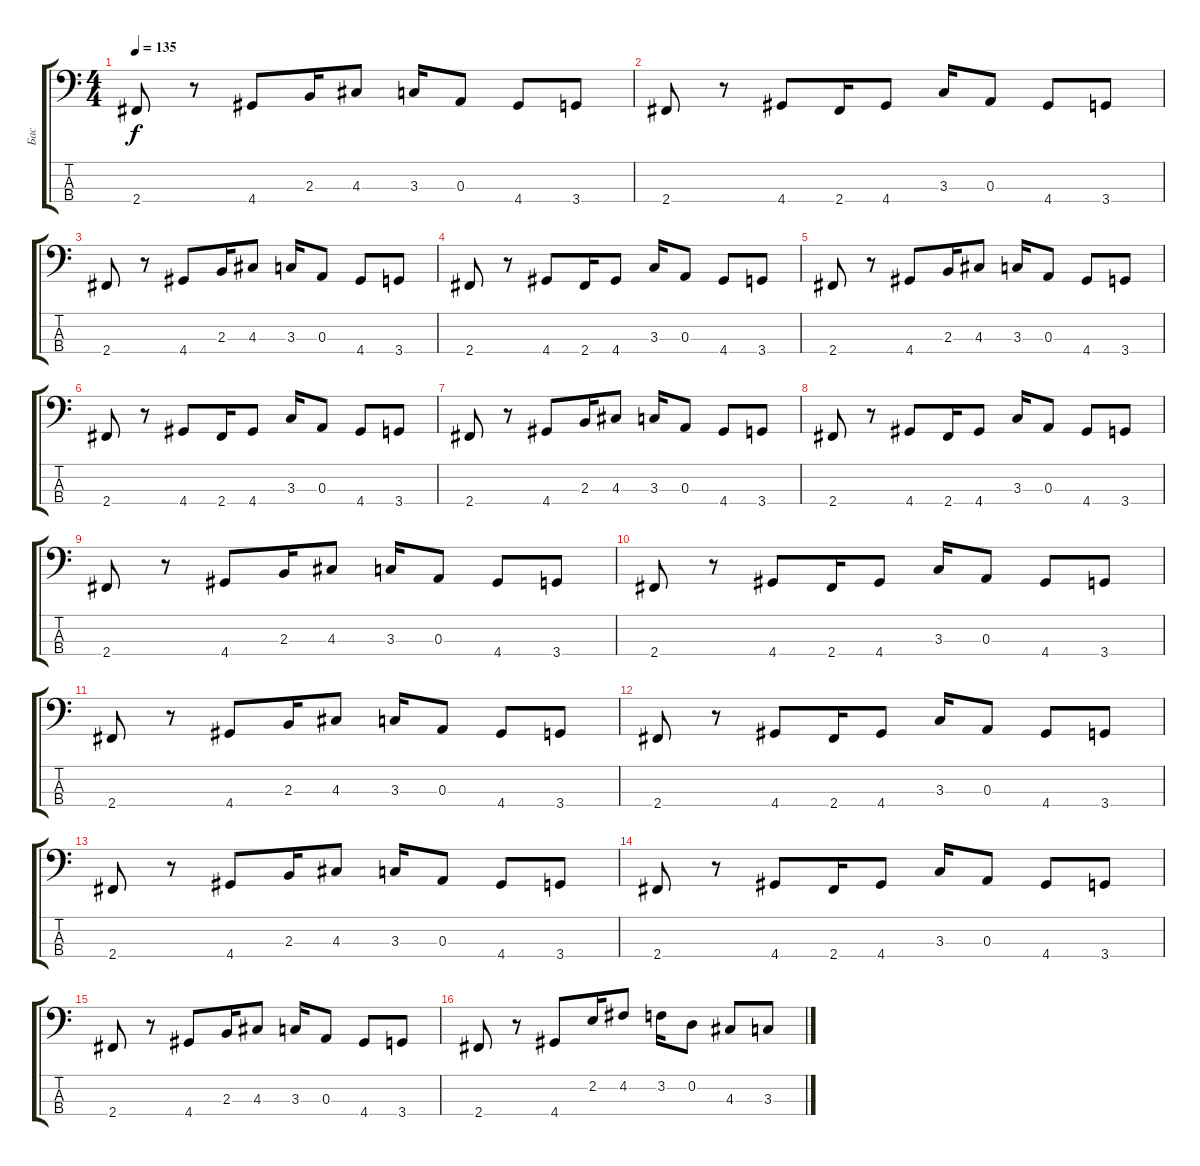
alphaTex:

\track ("Бас" "Бас") {instrument fretlessbass}
\staff {score tabs}
\tuning (G2 D2 A1 E1) {hide}
\ts (4 4)
\tempo 135
\clef f4
\ks c
2.4.8{dy f} r.8 4.4.8 2.3.16 4.3.8 3.3.16 0.3.8 4.4.8 3.4.8 |
2.4.8 r.8 4.4.8 2.4.16 4.4.8 3.3.16 0.3.8 4.4.8 3.4.8 |
2.4.8 r.8 4.4.8 2.3.16 4.3.8 3.3.16 0.3.8 4.4.8 3.4.8 |
2.4.8 r.8 4.4.8 2.4.16 4.4.8 3.3.16 0.3.8 4.4.8 3.4.8 |
2.4.8 r.8 4.4.8 2.3.16 4.3.8 3.3.16 0.3.8 4.4.8 3.4.8 |
2.4.8 r.8 4.4.8 2.4.16 4.4.8 3.3.16 0.3.8 4.4.8 3.4.8 |
2.4.8 r.8 4.4.8 2.3.16 4.3.8 3.3.16 0.3.8 4.4.8 3.4.8 |
2.4.8 r.8 4.4.8 2.4.16 4.4.8 3.3.16 0.3.8 4.4.8 3.4.8 |
2.4.8 r.8 4.4.8 2.3.16 4.3.8 3.3.16 0.3.8 4.4.8 3.4.8 |
2.4.8 r.8 4.4.8 2.4.16 4.4.8 3.3.16 0.3.8 4.4.8 3.4.8 |
2.4.8 r.8 4.4.8 2.3.16 4.3.8 3.3.16 0.3.8 4.4.8 3.4.8 |
2.4.8 r.8 4.4.8 2.4.16 4.4.8 3.3.16 0.3.8 4.4.8 3.4.8 |
2.4.8 r.8 4.4.8 2.3.16 4.3.8 3.3.16 0.3.8 4.4.8 3.4.8 |
2.4.8 r.8 4.4.8 2.4.16 4.4.8 3.3.16 0.3.8 4.4.8 3.4.8 |
2.4.8 r.8 4.4.8 2.3.16 4.3.8 3.3.16 0.3.8 4.4.8 3.4.8 |
2.4.8 r.8 4.4.8 2.2.16 4.2.8 3.2.16 0.2.8 4.3.8 3.3.8
